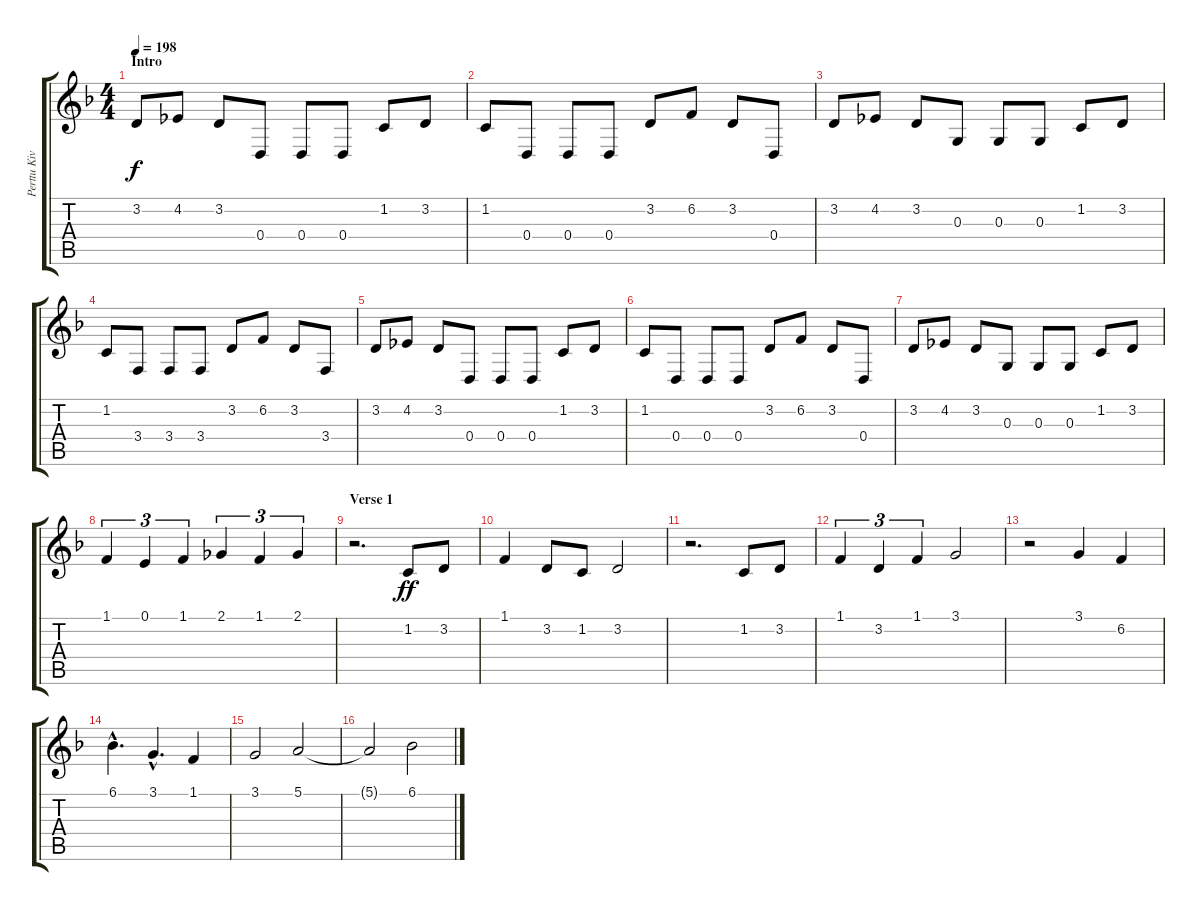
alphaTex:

\track ("Perttu Kivilaakso - Lead Cello" "Perttu Kiv") {instrument cello}
\staff {score tabs}
\tuning (E4 B3 G3 D3 A2 E2) {hide}
\ts (4 4)
\section ("" "Intro")
\tempo 198
\clef g2
\ks f
3.2.8{dy f instrument cello} 4.2.8 3.2.8 0.4.8 0.4.8 0.4.8 1.2.8 3.2.8 |
1.2.8 0.4.8 0.4.8 0.4.8 3.2.8 6.2.8 3.2.8 0.4.8 |
3.2.8 4.2.8 3.2.8 0.3.8 0.3.8 0.3.8 1.2.8 3.2.8 |
1.2.8 3.4.8 3.4.8 3.4.8 3.2.8 6.2.8 3.2.8 3.4.8 |
3.2.8 4.2.8 3.2.8 0.4.8 0.4.8 0.4.8 1.2.8 3.2.8 |
1.2.8 0.4.8 0.4.8 0.4.8 3.2.8 6.2.8 3.2.8 0.4.8 |
3.2.8 4.2.8 3.2.8 0.3.8 0.3.8 0.3.8 1.2.8 3.2.8 |
1.1.4{tu (3 2)} 0.1.4{tu (3 2)} 1.1.4{tu (3 2)} 2.1.4{tu (3 2)} 1.1.4{tu (3 2)} 2.1.4{tu (3 2)} |
\section ("" "Verse 1")
r.2{d} 1.2.8{dy ff} 3.2.8 |
1.1.4 3.2.8 1.2.8 3.2.2 |
r.2{d} 1.2.8 3.2.8 |
1.1.4{tu (3 2)} 3.2.4{tu (3 2)} 1.1.4{tu (3 2)} 3.1.2 |
r.2 3.1.4 6.2.4 |
6.1{hac}.4{d} 3.1{hac}.4{d} 1.1.4 |
3.1.2 5.1.2 |
5.1{t}.2 6.1.2
